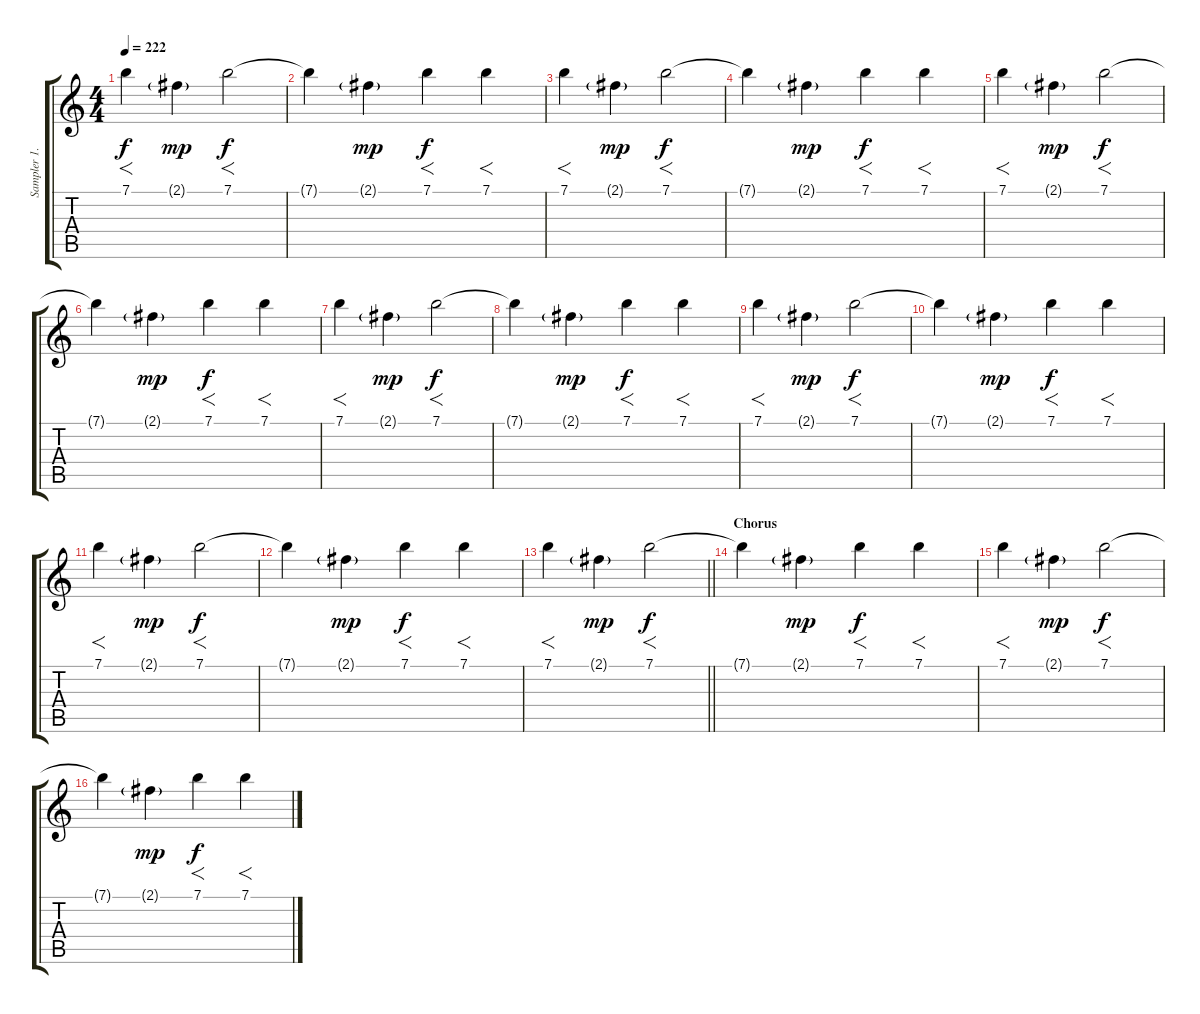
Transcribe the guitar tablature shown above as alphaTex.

\track ("Sampler 1.2" "Sampler 1.") {instrument distortionguitar}
\staff {score tabs}
\tuning (E4 B3 G3 D3 A2 E2) {hide}
\ts (4 4)
\tempo 222
\clef g2
\ks c
7.1.4{f dy f} 2.1{g}.4{dy mp} 7.1.2{f dy f} |
7.1{t}.4 2.1{g}.4{dy mp} 7.1.4{f dy f} 7.1.4{f} |
7.1.4{f} 2.1{g}.4{dy mp} 7.1.2{f dy f} |
7.1{t}.4 2.1{g}.4{dy mp} 7.1.4{f dy f} 7.1.4{f} |
7.1.4{f} 2.1{g}.4{dy mp} 7.1.2{f dy f} |
7.1{t}.4 2.1{g}.4{dy mp} 7.1.4{f dy f} 7.1.4{f} |
7.1.4{f} 2.1{g}.4{dy mp} 7.1.2{f dy f} |
7.1{t}.4 2.1{g}.4{dy mp} 7.1.4{f dy f} 7.1.4{f} |
7.1.4{f} 2.1{g}.4{dy mp} 7.1.2{f dy f} |
7.1{t}.4 2.1{g}.4{dy mp} 7.1.4{f dy f} 7.1.4{f} |
7.1.4{f} 2.1{g}.4{dy mp} 7.1.2{f dy f} |
7.1{t}.4 2.1{g}.4{dy mp} 7.1.4{f dy f} 7.1.4{f} |
\barLineRight lightlight
7.1.4{f} 2.1{g}.4{dy mp} 7.1.2{f dy f} |
\section ("" "Chorus")
7.1{t}.4 2.1{g}.4{dy mp} 7.1.4{f dy f} 7.1.4{f} |
7.1.4{f} 2.1{g}.4{dy mp} 7.1.2{f dy f} |
7.1{t}.4 2.1{g}.4{dy mp} 7.1.4{f dy f} 7.1.4{f}
